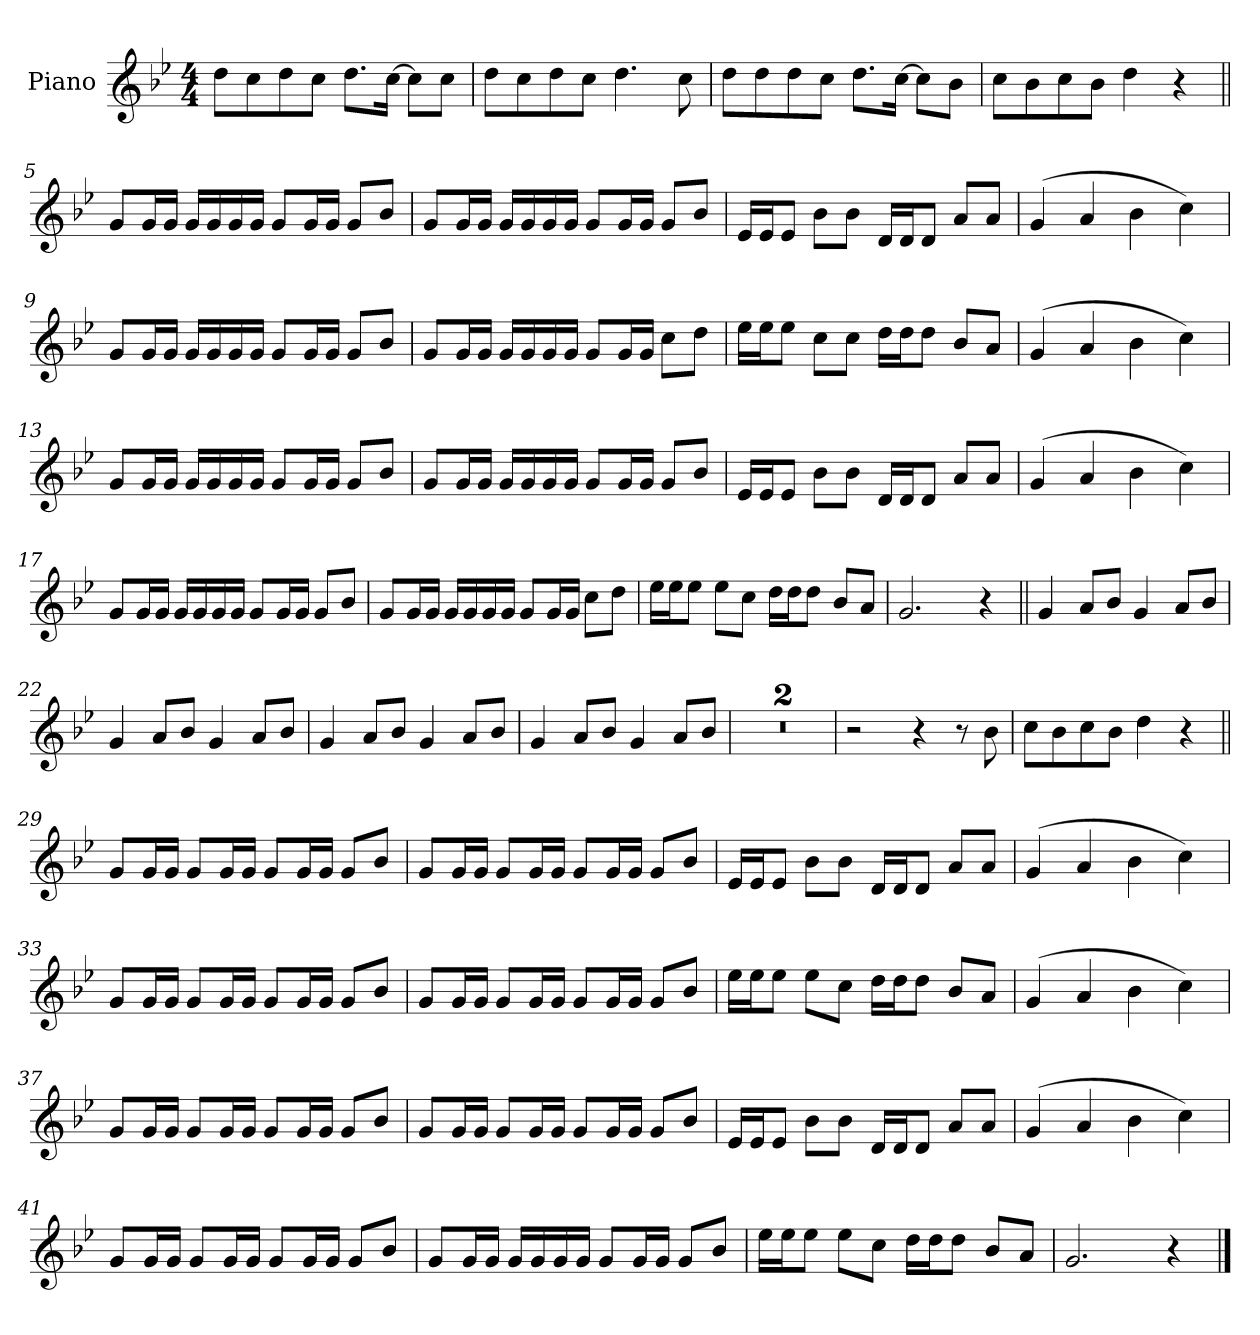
**kern
*part1
*staff1
*I"Piano
*I'Pno.
*clefG2
*k[b-e-]
*M4/4
=1
8dd!L
8cc!
8dd!
8cc!J
8.dd!L
[16cc!Jk
8cc!L]
8cc!J
=2
8dd!L
8cc!
8dd!
8cc!J
4.dd!
8cc!
=3
8dd!L
8dd!
8dd!
8cc!J
8.dd!L
[16cc!Jk
8cc!L]
8b-!J
=4
8cc!L
8b-!
8cc!
8b-!J
4dd!
4r
=5||
8gL
16gL
16gJJ
16gLL
16g
16g
16gJJ
8gL
16gL
16gJJ
8gL
8b-J
=6
8gL
16gL
16gJJ
16gLL
16g
16g
16gJJ
8gL
16gL
16gJJ
8gL
8b-J
=7
16e-LL
16e-J
8e-J
8b-L
8b-J
16dLL
16dJ
8dJ
8aL
8aJ
=8
(>4g
4a
4b-
4cc)
=9
8gL
16gL
16gJJ
16gLL
16g
16g
16gJJ
8gL
16gL
16gJJ
8gL
8b-J
=10
8gL
16gL
16gJJ
16gLL
16g
16g
16gJJ
8gL
16gL
16gJJ
8ccL
8ddJ
=11
16ee-LL
16ee-J
8ee-J
8ccL
8ccJ
16ddLL
16ddJ
8ddJ
8b-L
8aJ
=12
(>4g
4a
4b-
4cc)
=13
8gL
16gL
16gJJ
16gLL
16g
16g
16gJJ
8gL
16gL
16gJJ
8gL
8b-J
=14
8gL
16gL
16gJJ
16gLL
16g
16g
16gJJ
8gL
16gL
16gJJ
8gL
8b-J
=15
16e-LL
16e-J
8e-J
8b-L
8b-J
16dLL
16dJ
8dJ
8aL
8aJ
=16
(>4g
4a
4b-
4cc)
=17
8gL
16gL
16gJJ
16gLL
16g
16g
16gJJ
8gL
16gL
16gJJ
8gL
8b-J
=18
8gL
16gL
16gJJ
16gLL
16g
16g
16gJJ
8gL
16gL
16gJJ
8ccL
8ddJ
=19
16ee-LL
16ee-J
8ee-J
8ee-L
8ccJ
16ddLL
16ddJ
8ddJ
8b-L
8aJ
=20
2.g
4r
=21||
4g!
8a!L
8b-!J
4g!
8a!L
8b-!J
=22
4g!
8a!L
8b-!J
4g!
8a!L
8b-!J
=23
4g!
8a!L
8b-!J
4g!
8a!L
8b-!J
=24
4g!
8a!L
8b-!J
4g!
8a!L
8b-!J
=25
1r
=26
1r
=27
2r
4r
8r
8b-!
=28
8cc!L
8b-!
8cc!
8b-!J
4dd!
4r
=29||
8gL
16gL
16gJJ
8gL
16gL
16gJJ
8gL
16gL
16gJJ
8gL
8b-J
=30
8gL
16gL
16gJJ
8gL
16gL
16gJJ
8gL
16gL
16gJJ
8gL
8b-J
=31
16e-LL
16e-J
8e-J
8b-L
8b-J
16dLL
16dJ
8dJ
8aL
8aJ
=32
(>4g
4a
4b-
4cc)
=33
8gL
16gL
16gJJ
8gL
16gL
16gJJ
8gL
16gL
16gJJ
8gL
8b-J
=34
8gL
16gL
16gJJ
8gL
16gL
16gJJ
8gL
16gL
16gJJ
8gL
8b-J
=35
16ee-LL
16ee-J
8ee-J
8ee-L
8ccJ
16ddLL
16ddJ
8ddJ
8b-L
8aJ
=36
(>4g
4a
4b-
4cc)
=37
8gL
16gL
16gJJ
8gL
16gL
16gJJ
8gL
16gL
16gJJ
8gL
8b-J
=38
8gL
16gL
16gJJ
8gL
16gL
16gJJ
8gL
16gL
16gJJ
8gL
8b-J
=39
16e-LL
16e-J
8e-J
8b-L
8b-J
16dLL
16dJ
8dJ
8aL
8aJ
=40
(>4g
4a
4b-
4cc)
=41
8gL
16gL
16gJJ
8gL
16gL
16gJJ
8gL
16gL
16gJJ
8gL
8b-J
=42
8gL
16gL
16gJJ
16gLL
16g
16g
16gJJ
8gL
16gL
16gJJ
8gL
8b-J
=43
16ee-LL
16ee-J
8ee-J
8ee-L
8ccJ
16ddLL
16ddJ
8ddJ
8b-L
8aJ
=44
2.g
4r
==
*-
